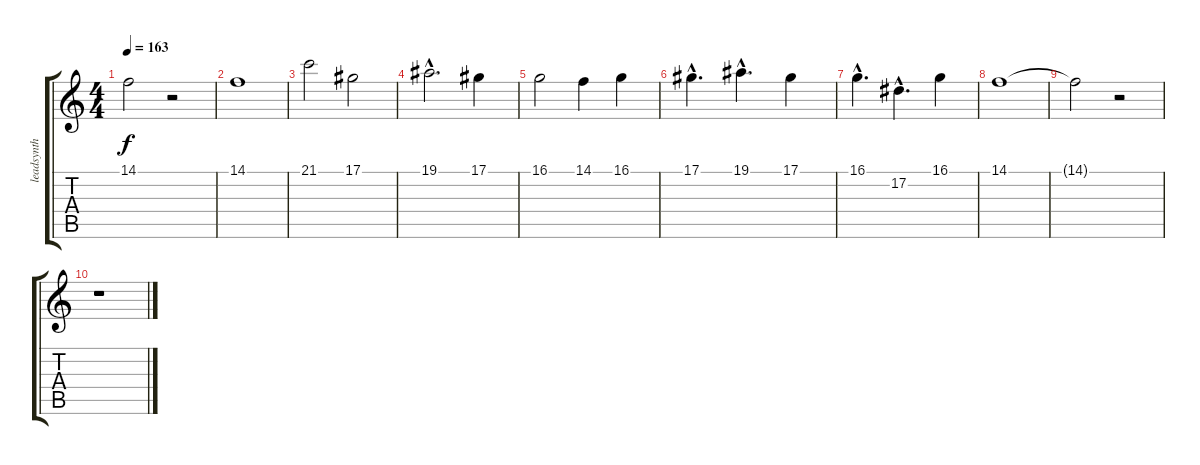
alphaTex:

\track ("leadsynth" "leadsynth") {instrument stringensemble1}
\staff {score tabs}
\tuning (Eb4 Bb3 Gb3 Db3 Ab2 Eb2) {hide}
\ts (4 4)
\tempo 163
\clef g2
\ks c
14.1{t}.2{dy f} r.2 |
14.1.1 |
21.1.2 17.1.2 |
19.1{hac}.2{d} 17.1.4 |
16.1.2 14.1.4 16.1.4 |
17.1{hac}.4{d} 19.1{hac}.4{d} 17.1.4 |
16.1{hac}.4{d} 17.2{hac}.4{d} 16.1.4 |
14.1.1 |
14.1{t}.2 r.2 |
r.1
